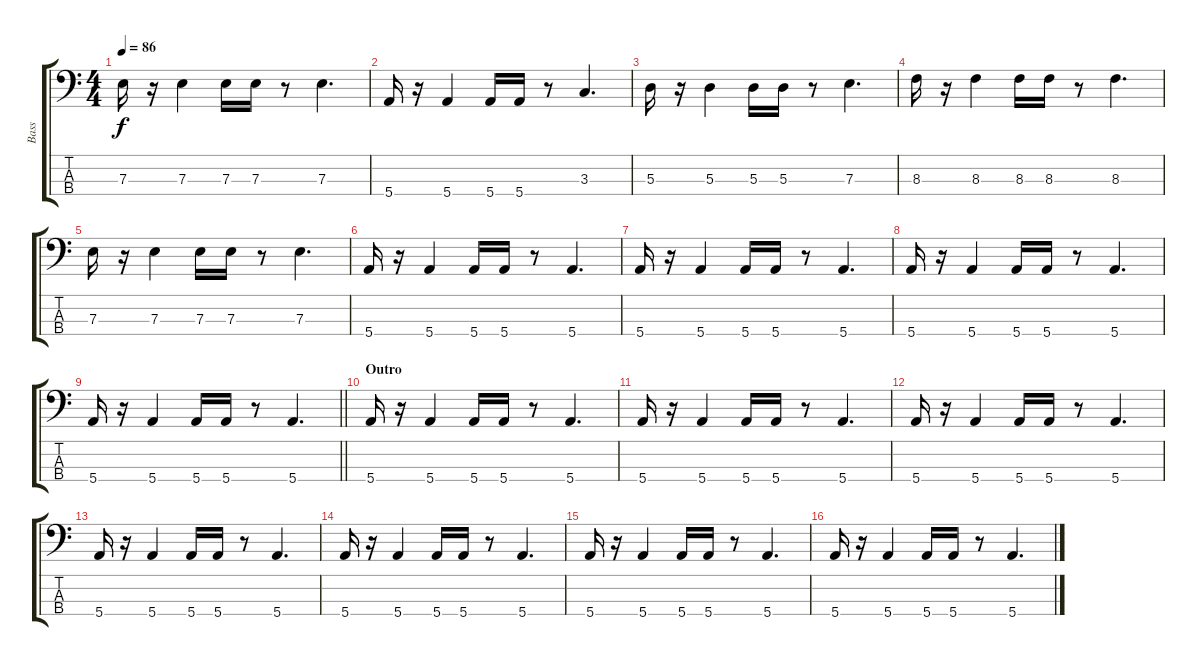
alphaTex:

\track ("Bass" "Bass") {instrument electricbassfinger}
\staff {score tabs}
\tuning (G2 D2 A1 E1) {hide}
\ts (4 4)
\tempo 86
\clef f4
\ks c
7.3.16{dy f} r.16 7.3.4 7.3.16 7.3.16 r.8 7.3.4{d} |
5.4.16 r.16 5.4.4 5.4.16 5.4.16 r.8 3.3.4{d} |
5.3.16 r.16 5.3.4 5.3.16 5.3.16 r.8 7.3.4{d} |
8.3.16 r.16 8.3.4 8.3.16 8.3.16 r.8 8.3.4{d} |
7.3.16 r.16 7.3.4 7.3.16 7.3.16 r.8 7.3.4{d} |
5.4.16 r.16 5.4.4 5.4.16 5.4.16 r.8 5.4.4{d} |
5.4.16 r.16 5.4.4 5.4.16 5.4.16 r.8 5.4.4{d} |
5.4.16 r.16 5.4.4 5.4.16 5.4.16 r.8 5.4.4{d} |
\barLineRight lightlight
5.4.16 r.16 5.4.4 5.4.16 5.4.16 r.8 5.4.4{d} |
\section ("" "Outro")
5.4.16 r.16 5.4.4 5.4.16 5.4.16 r.8 5.4.4{d} |
5.4.16 r.16 5.4.4 5.4.16 5.4.16 r.8 5.4.4{d} |
5.4.16 r.16 5.4.4 5.4.16 5.4.16 r.8 5.4.4{d} |
5.4.16 r.16 5.4.4 5.4.16 5.4.16 r.8 5.4.4{d} |
5.4.16 r.16 5.4.4 5.4.16 5.4.16 r.8 5.4.4{d} |
5.4.16 r.16 5.4.4 5.4.16 5.4.16 r.8 5.4.4{d} |
5.4.16 r.16 5.4.4 5.4.16 5.4.16 r.8 5.4.4{d}
